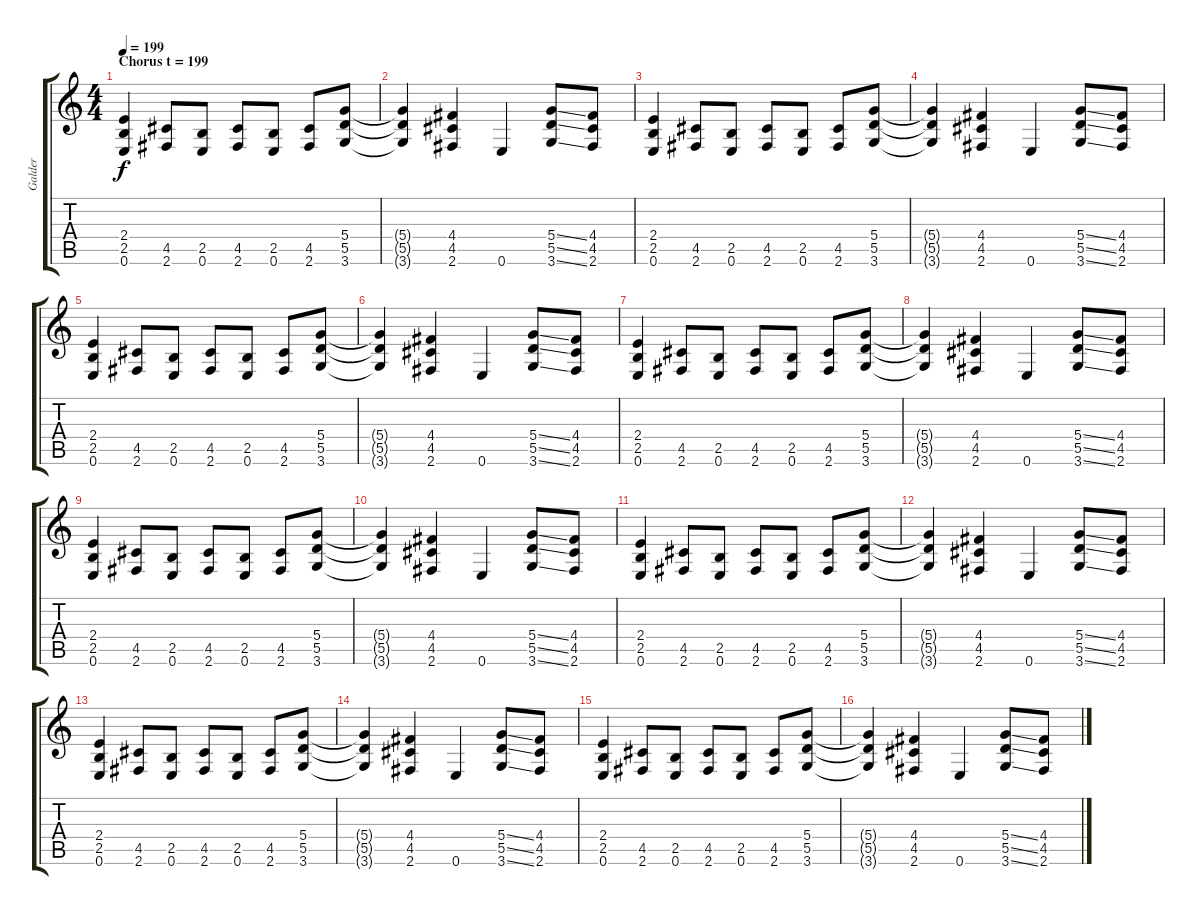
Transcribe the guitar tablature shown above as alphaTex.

\track ("Galder" "Galder") {instrument distortionguitar}
\staff {score tabs}
\tuning (E4 B3 G3 D3 A2 E2) {hide}
\ts (4 4)
\section ("" "Chorus t = 199")
\tempo 199
\clef g2
\ks c
(2.4 2.5 0.6).4{dy f} (4.5 2.6).8 (2.5 0.6).8 (4.5 2.6).8 (2.5 0.6).8 (4.5 2.6).8 (5.4 5.5 3.6).8 |
(5.4{t} 5.5{t} 3.6{t}).4 (4.4 4.5 2.6).4 0.6.4 (5.4{ss} 5.5{ss} 3.6{ss}).8 (4.4 4.5 2.6).8 |
(2.4 2.5 0.6).4 (4.5 2.6).8 (2.5 0.6).8 (4.5 2.6).8 (2.5 0.6).8 (4.5 2.6).8 (5.4 5.5 3.6).8 |
(5.4{t} 5.5{t} 3.6{t}).4 (4.4 4.5 2.6).4 0.6.4 (5.4{ss} 5.5{ss} 3.6{ss}).8 (4.4 4.5 2.6).8 |
(2.4 2.5 0.6).4 (4.5 2.6).8 (2.5 0.6).8 (4.5 2.6).8 (2.5 0.6).8 (4.5 2.6).8 (5.4 5.5 3.6).8 |
(5.4{t} 5.5{t} 3.6{t}).4 (4.4 4.5 2.6).4 0.6.4 (5.4{ss} 5.5{ss} 3.6{ss}).8 (4.4 4.5 2.6).8 |
(2.4 2.5 0.6).4 (4.5 2.6).8 (2.5 0.6).8 (4.5 2.6).8 (2.5 0.6).8 (4.5 2.6).8 (5.4 5.5 3.6).8 |
(5.4{t} 5.5{t} 3.6{t}).4 (4.4 4.5 2.6).4 0.6.4 (5.4{ss} 5.5{ss} 3.6{ss}).8 (4.4 4.5 2.6).8 |
(2.4 2.5 0.6).4 (4.5 2.6).8 (2.5 0.6).8 (4.5 2.6).8 (2.5 0.6).8 (4.5 2.6).8 (5.4 5.5 3.6).8 |
(5.4{t} 5.5{t} 3.6{t}).4 (4.4 4.5 2.6).4 0.6.4 (5.4{ss} 5.5{ss} 3.6{ss}).8 (4.4 4.5 2.6).8 |
(2.4 2.5 0.6).4 (4.5 2.6).8 (2.5 0.6).8 (4.5 2.6).8 (2.5 0.6).8 (4.5 2.6).8 (5.4 5.5 3.6).8 |
(5.4{t} 5.5{t} 3.6{t}).4 (4.4 4.5 2.6).4 0.6.4 (5.4{ss} 5.5{ss} 3.6{ss}).8 (4.4 4.5 2.6).8 |
(2.4 2.5 0.6).4 (4.5 2.6).8 (2.5 0.6).8 (4.5 2.6).8 (2.5 0.6).8 (4.5 2.6).8 (5.4 5.5 3.6).8 |
(5.4{t} 5.5{t} 3.6{t}).4 (4.4 4.5 2.6).4 0.6.4 (5.4{ss} 5.5{ss} 3.6{ss}).8 (4.4 4.5 2.6).8 |
(2.4 2.5 0.6).4 (4.5 2.6).8 (2.5 0.6).8 (4.5 2.6).8 (2.5 0.6).8 (4.5 2.6).8 (5.4 5.5 3.6).8 |
(5.4{t} 5.5{t} 3.6{t}).4 (4.4 4.5 2.6).4 0.6.4 (5.4{ss} 5.5{ss} 3.6{ss}).8 (4.4 4.5 2.6).8
